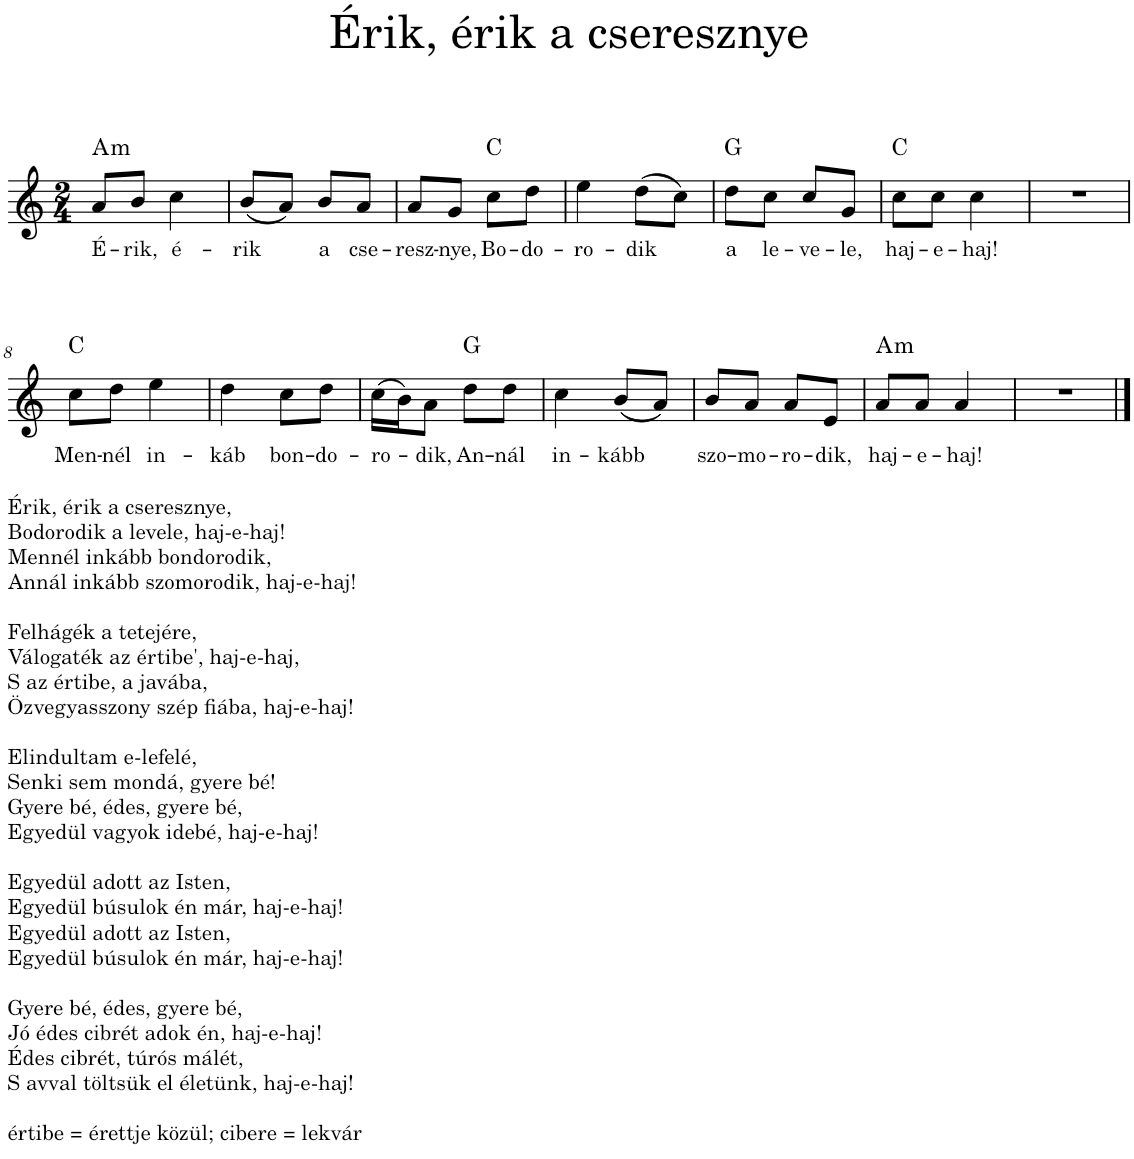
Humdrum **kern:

**kern	**text	**harte
*part1	*part1	*part1
*staff1	*staff1	*
*I"Piano	*	*
*I'Pno.	*	*
*clefG2	*	*
*k[]	*	*
*M2/4	*	*
=1	=1	=1
!	!LO:LY:b	!LO:H:kt=m
8a/L	É-	A:min
!	!LO:LY:b	!
8b/J	-rik,	.
!	!LO:LY:b	!
4cc\	é-	.
=2	=2	=2
!	!LO:LY:b	!
(8b/L	-rik	.
8a/J)	.	.
!	!LO:LY:b	!
8b/L	a	.
!	!LO:LY:b	!
8a/J	cse-	.
=3	=3	=3
!	!LO:LY:b	!
8a/L	-resz-	.
!	!LO:LY:b	!
8g/J	-nye,	.
!	!LO:LY:b	!
8cc\L	Bo-	C:maj
!	!LO:LY:b	!
8dd\J	-do-	.
=4	=4	=4
!	!LO:LY:b	!
4ee\	-ro-	.
!	!LO:LY:b	!
(8dd\L	-dik	.
8cc\J)	.	.
=5	=5	=5
!	!LO:LY:b	!
8dd\L	a	G:maj
!	!LO:LY:b	!
8cc\J	le-	.
!	!LO:LY:b	!
8cc/L	-ve-	.
!	!LO:LY:b	!
8g/J	-le,	.
=6	=6	=6
!	!LO:LY:b	!
8cc\L	haj-	C:maj
!	!LO:LY:b	!
8cc\J	-e-	.
!	!LO:LY:b	!
4cc\	-haj!	.
=7	=7	=7
2r	.	.
!!LO:LB:g=z
=8	=8	=8
!LO:TX:b:t=Érik, érik a cseresznye,	!	!
!LO:TX:b:t=Bodorodik a levele, haj-e-haj!	!	!
!LO:TX:b:t=Mennél inkább bondorodik,	!	!
!LO:TX:b:t=Annál inkább szomorodik, haj-e-haj!	!	!
!LO:TX:b:t=Felhágék a tetejére,	!	!
!LO:TX:b:t=Válogaték az értibe', haj-e-haj,	!	!
!LO:TX:b:t=S az értibe, a javába,	!	!
!LO:TX:b:t=Özvegyasszony szép fiába, haj-e-haj!	!	!
!LO:TX:b:t=Elindultam e-lefelé,	!	!
!LO:TX:b:t=Senki sem mondá, gyere bé!	!	!
!LO:TX:b:t=Gyere bé, édes, gyere bé,	!	!
!LO:TX:b:t=Egyedül vagyok idebé, haj-e-haj!	!	!
!LO:TX:b:t=Egyedül adott az Isten,	!	!
!LO:TX:b:t=Egyedül búsulok én már, haj-e-haj!	!	!
!LO:TX:b:t=Egyedül adott az Isten,	!	!
!LO:TX:b:t=Egyedül búsulok én már, haj-e-haj!	!	!
!LO:TX:b:t=Gyere bé, édes, gyere bé,	!	!
!LO:TX:b:t=Jó édes cibrét adok én, haj-e-haj!	!	!
!LO:TX:b:t=Édes cibrét, túrós málét,	!	!
!LO:TX:b:t=S avval töltsük el életünk, haj-e-haj!	!	!
!LO:TX:b:t=értibe = érettje közül; cibere = lekvár	!	!
!	!LO:LY:b	!
8cc\L	Men-	C:maj
!	!LO:LY:b	!
8dd\J	-nél	.
!	!LO:LY:b	!
4ee\	in-	.
=9	=9	=9
!	!LO:LY:b	!
4dd\	-káb	.
!	!LO:LY:b	!
8cc\L	bon-	.
!	!LO:LY:b	!
8dd\J	-do-	.
=10	=10	=10
!	!LO:LY:b	!
(16cc\LL	-ro-	.
16b\J)	.	.
!	!LO:LY:b	!
8a\J	-dik,	.
!	!LO:LY:b	!
8dd\L	An-	G:maj
!	!LO:LY:b	!
8dd\J	-nál	.
=11	=11	=11
!	!LO:LY:b	!
4cc\	in-	.
!	!LO:LY:b	!
(8b/L	-kább	.
8a/J)	.	.
=12	=12	=12
!	!LO:LY:b	!
8b/L	szo-	.
!	!LO:LY:b	!
8a/J	-mo-	.
!	!LO:LY:b	!
8a/L	-ro-	.
!	!LO:LY:b	!
8e/J	-dik,	.
=13	=13	=13
!	!LO:LY:b	!LO:H:kt=m
8a/L	haj-	A:min
!	!LO:LY:b	!
8a/J	-e-	.
!	!LO:LY:b	!
4a/	-haj!	.
=14	=14	=14
2r	.	.
==	==	==
*-	*-	*-
